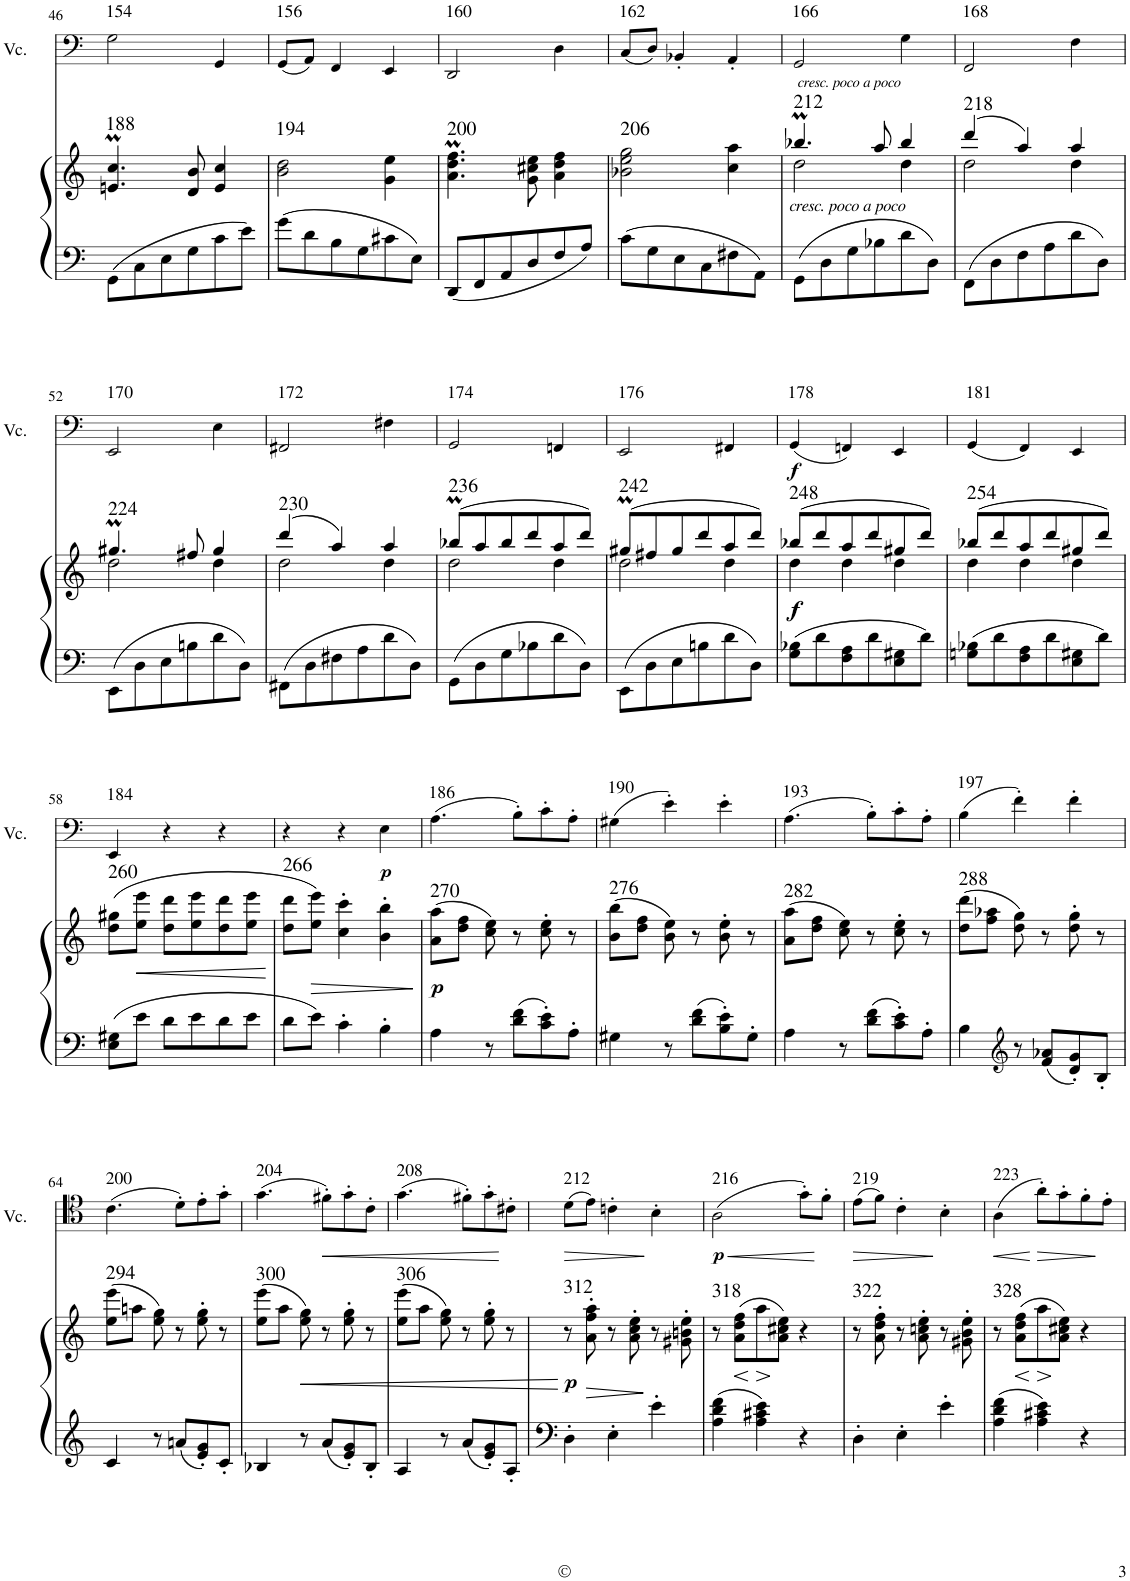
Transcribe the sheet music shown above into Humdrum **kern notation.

**kern	**kern	**dynam	**harte	**kern	**dynam	**harte
*part2	*part2	*part2	*part2	*part1	*part1	*part1
*staff3	*staff2	*staff2/3	*	*staff1	*staff1	*
*I"Piano	*	*	*	*I"Violonchelo	*	*
*	*	*	*	*I'Vc.	*	*
!!LO:PB:g=z
*clefF4	*clefG2	*	*	*clefC4	*	*
*k[]	*k[]	*	*	*k[]	*	*
*M3/4	*M3/4	*	*	*M3/4	*	*
=46	=46	=46	=46	=46	=46	=46
!	!	!	!LO:H:kt=188	!	!	!LO:H:kt=154
8GG\L	4.en/M 4.cc/M	.	N	2G\	.	N
8C\	.	.	.	.	.	.
8E\	.	.	.	.	.	.
8G\	8d/ 8b/	.	.	.	.	.
8c\	4e/ 4cc/	.	.	4GG/	.	.
8e\J	.	.	.	.	.	.
=47	=47	=47	=47	=47	=47	=47
!	!	!	!LO:H:kt=194	!	!	!LO:H:kt=156
8g\L	2b\ 2dd\	.	N	(<8GG/L	.	N
8d\	.	.	.	8AA/J)	.	.
8B\	.	.	.	4FF/	.	.
8G\	.	.	.	.	.	.
8c#X\	4g\ 4ee\	.	.	4EE/	.	.
8E\J	.	.	.	.	.	.
=48	=48	=48	=48	=48	=48	=48
!	!	!	!LO:H:kt=200	!	!	!LO:H:kt=160
8DD/L	4.a\M 4.dd\M 4.ff\M	.	N	2DD/	.	N
8FF/	.	.	.	.	.	.
8AA/	.	.	.	.	.	.
8D/	8g\ 8cc#X\ 8ee\	.	.	.	.	.
8F/	4a\ 4dd\ 4ff\	.	.	4D\	.	.
8A/J	.	.	.	.	.	.
=49	=49	=49	=49	=49	=49	=49
!	!	!	!LO:H:kt=206	!	!	!LO:H:kt=162
8c\L	2b-X\ 2ee\ 2gg\	.	N	(<8C/L	.	N
8G\	.	.	.	8D/J)	.	.
8E\	.	.	.	4BB-X'/	.	.
8C\	.	.	.	.	.	.
8F#X\	4cc\ 4aa\	.	.	4AA'/	.	.
8AA\J	.	.	.	.	.	.
=50	=50	=50	=50	=50	=50	=50
*	*^	*	*	*	*	*
!	!	!	!	!	!LO:TX:b:i:t=cresc. poco a poco	!	!
!	!LO:TX:b:i:t=cresc. poco a poco	!	!	!LO:H:kt=212	!	!	!LO:H:kt=166
8GG\L	4.bb-XM/	2dd\	.	N	2GG/	.	N
8D\	.	.	.	.	.	.	.
8G\	.	.	.	.	.	.	.
8B-X\	8aa/	.	.	.	.	.	.
8d\	4bb-/	4dd\	.	.	4G\	.	.
8D\J	.	.	.	.	.	.	.
=51	=51	=51	=51	=51	=51	=51	=51
!	!	!	!	!LO:H:kt=218	!	!	!LO:H:kt=168
8FF\L	(>4ddd/	2dd\	.	N	2FF/	.	N
8D\	.	.	.	.	.	.	.
8F\	4aa/)	.	.	.	.	.	.
8A\	.	.	.	.	.	.	.
8d\	4aa/	4dd\	.	.	4F\	.	.
8D\J	.	.	.	.	.	.	.
!!LO:LB:g=z
=52	=52	=52	=52	=52	=52	=52	=52
!	!	!	!	!LO:H:kt=224	!	!	!LO:H:kt=170
8EE\L	4.gg#Xm/	2dd\	.	N	2EE/	.	N
8D\	.	.	.	.	.	.	.
8E\	.	.	.	.	.	.	.
8Bn\	8ff#X/	.	.	.	.	.	.
8d\	4gg#/	4dd\	.	.	4E\	.	.
8D\J	.	.	.	.	.	.	.
=53	=53	=53	=53	=53	=53	=53	=53
!	!	!	!	!LO:H:kt=230	!	!	!LO:H:kt=172
8FF#X\L	(>4ddd/	2dd\	.	N	2FF#X/	.	N
8D\	.	.	.	.	.	.	.
8F#X\	4aa/)	.	.	.	.	.	.
8A\	.	.	.	.	.	.	.
8d\	4aa/	4dd\	.	.	4F#X\	.	.
8D\J	.	.	.	.	.	.	.
=54	=54	=54	=54	=54	=54	=54	=54
!	!	!	!	!LO:H:kt=236	!	!	!LO:H:kt=174
8GG\L	(>8bb-XM/L	2dd\	.	N	2GG/	.	N
8D\	8aa/	.	.	.	.	.	.
8G\	8bb-/	.	.	.	.	.	.
8B-X\	8ddd/	.	.	.	.	.	.
8d\	8aa/	4dd\	.	.	4FFn/	.	.
8D\J	8ddd/J)	.	.	.	.	.	.
=55	=55	=55	=55	=55	=55	=55	=55
!	!	!	!	!LO:H:kt=242	!	!	!LO:H:kt=176
8EE\L	(>8gg#Xm/L	2dd\	.	N	2EE/	.	N
8D\	8ff#X/	.	.	.	.	.	.
8E\	8gg#/	.	.	.	.	.	.
8Bn\	8ddd/	.	.	.	.	.	.
8d\	8aa/	4dd\	.	.	4FF#X/	.	.
8D\J	8ddd/J)	.	.	.	.	.	.
=56	=56	=56	=56	=56	=56	=56	=56
!	!	!	!LO:DY:b	!LO:H:kt=248	!	!LO:DY:b	!LO:H:kt=178
8G\ 8B-X\L	(>8bb-X/L	4dd\	f	N	(<4GG/	f	N
8d\	8ddd/	.	.	.	.	.	.
8F\ 8A\	8aa/	4dd\	.	.	4FFn/)	.	.
8d\	8ddd/	.	.	.	.	.	.
8E\ 8G#X\	8gg#X/	4dd\	.	.	4EE/	.	.
8d\J	8ddd/J)	.	.	.	.	.	.
=57	=57	=57	=57	=57	=57	=57	=57
!	!	!	!	!LO:H:kt=254	!	!	!LO:H:kt=181
8Gn\ 8B-X\L	(>8bb-X/L	4dd\	.	N	(<4GG/	.	N
8d\	8ddd/	.	.	.	.	.	.
8F\ 8A\	8aa/	4dd\	.	.	4FF/)	.	.
8d\	8ddd/	.	.	.	.	.	.
8E\ 8G#X\	8gg#X/	4dd\	.	.	4EE/	.	.
8d\J	8ddd/J)	.	.	.	.	.	.
*	*v	*v	*	*	*	*	*
!!LO:LB:g=z
=58	=58	=58	=58	=58	=58	=58
!	!	!	!LO:H:kt=260	!	!	!LO:H:kt=184
8E\ 8G#X\L	(>8dd\ 8gg#X\L	.	N	4EE/	.	N
!	!	!LO:HP:b	!	!	!	!
8e\J	8ee\ 8eee\J	<	.	.	.	.
8d\L	8dd\ 8ddd\L	.	.	4r	.	.
8e\	8ee\ 8eee\	.	.	.	.	.
8d\	8dd\ 8ddd\	.	.	4r	.	.
8e\J	8ee\ 8eee\J	.	.	.	.	.
.	.	[	.	.	.	.
=59	=59	=59	=59	=59	=59	=59
!	!	!	!LO:H:kt=266	!	!	!
8d\L	8dd\ 8ddd\L	.	N	4r	.	.
!	!	!LO:HP:b	!	!	!	!
8e\J	8ee\ 8eee\J)	>	.	.	.	.
4c'\	4cc\' 4ccc\'	.	.	4r	.	.
!	!	!	!	!	!LO:DY:b	!
4B'\	4b\' 4bb\'	.	.	4E\	p	.
.	.	]	.	.	.	.
=60	=60	=60	=60	=60	=60	=60
!	!	!LO:DY:b	!LO:H:kt=270	!	!	!LO:H:kt=186
4A\	(>8a\ 8aa\L	p	N	(>4.A\	.	N
.	8dd\ 8ff\J	.	.	.	.	.
8r	8cc\ 8ee\)	.	.	.	.	.
8d\ 8f\L	8r	.	.	8B'\L)	.	.
8c\' 8e\'	8cc\' 8ee\'	.	.	8c'\	.	.
8A'\J	8r	.	.	8A'\J	.	.
=61	=61	=61	=61	=61	=61	=61
!	!	!	!LO:H:kt=276	!	!	!LO:H:kt=190
4G#X\	(>8b\ 8bb\L	.	N	(>4G#X\	.	N
.	8dd\ 8ff\J	.	.	.	.	.
8r	8b\ 8ee\)	.	.	4e'\)	.	.
8d\ 8f\L	8r	.	.	.	.	.
8B\' 8e\'	8b\' 8ee\'	.	.	4e'\	.	.
8G#'\J	8r	.	.	.	.	.
=62	=62	=62	=62	=62	=62	=62
!	!	!	!LO:H:kt=282	!	!	!LO:H:kt=193
4A\	(>8a\ 8aa\L	.	N	(>4.A\	.	N
.	8dd\ 8ff\J	.	.	.	.	.
8r	8cc\ 8ee\)	.	.	.	.	.
8d\ 8f\L	8r	.	.	8B'\L)	.	.
8c\' 8e\'	8cc\' 8ee\'	.	.	8c'\	.	.
8A'\J	8r	.	.	8A'\J	.	.
=63	=63	=63	=63	=63	=63	=63
!	!	!	!LO:H:kt=288	!	!	!LO:H:kt=197
4B\	(>8dd\ 8ddd\L	.	N	(>4B\	.	N
.	8ff\ 8aa-X\J	.	.	.	.	.
*clefG2	*	*	*	*	*	*
8r	8dd\ 8gg\)	.	.	4f'\)	.	.
8f/ 8a-X/L	8r	.	.	.	.	.
8d/' 8g/'	8dd\' 8gg\'	.	.	4f'\	.	.
8B'/J	8r	.	.	.	.	.
!!LO:LB:g=z
=64	=64	=64	=64	=64	=64	=64
!	!	!	!LO:H:kt=294	!	!	!LO:H:kt=200
4c/	(>8ee\ 8eee\L	.	N	(>4.c\	.	N
.	8aan\J	.	.	.	.	.
8r	8ee\ 8gg\)	.	.	.	.	.
8an/L	8r	.	.	8d'\L)	.	.
8e/' 8g/'	8ee\' 8gg\'	.	.	8e'\	.	.
8c'/J	8r	.	.	8g'\J	.	.
=65	=65	=65	=65	=65	=65	=65
!	!	!	!LO:H:kt=300	!	!	!LO:H:kt=204
4B-X/	(>8ee\ 8eee\L	.	N	(>4.g\	.	N
.	8aa\J	.	.	.	.	.
!	!	!LO:HP:b	!	!	!	!
8r	8ee\ 8gg\)	<	.	.	.	.
!	!	!	!	!	!LO:HP:b	!
8a/L	8r	.	.	8f#X'\L)	<	.
8e/' 8g/'	8ee\' 8gg\'	.	.	8g'\	.	.
8B-'/J	8r	.	.	8c'\J	.	.
=66	=66	=66	=66	=66	=66	=66
!	!	!	!LO:H:kt=306	!	!	!LO:H:kt=208
4A/	(>8ee\ 8eee\L	.	N	(>4.g\	.	N
.	8aa\J	.	.	.	.	.
8r	8ee\ 8gg\)	.	.	.	.	.
8a/L	8r	.	.	8f#X'\L)	.	.
8e/' 8g/'	8ee\' 8gg\'	.	.	8g'\	.	.
8A'/J	8r	.	.	8c#X'\J	[	.
.	.	[	.	.	.	.
=67	=67	=67	=67	=67	=67	=67
!	!	!LO:DY:b	!LO:H:kt=312	!	!LO:HP:b	!LO:H:kt=212
4D'\	8r	p	N	(>8d\L	>	N
!	!	!LO:HP:b	!	!	!	!
.	8a\' 8ff\' 8aa\'	>	.	8e\J)	.	.
4E'\	8r	.	.	4cn'\	.	.
.	8a\' 8cc\' 8ee\'	.	.	.	.	.
4e'\	8r	]	.	4B'\	]	.
.	8g#X\' 8bn\' 8ee\'	.	.	.	.	.
=68	=68	=68	=68	=68	=68	=68
!	!	!	!	!	!LO:HP:b	!
!	!	!	!LO:H:kt=318	!	!LO:DY:n=1:b	!LO:H:kt=216
4A\ 4d\ 4f\	8r	.	N	(>2A\	< p	N
!	!	!LO:HP:b	!	!	!	!
.	(>8a\ 8dd\ 8ff\L	<	.	.	.	.
!	!	!LO:HP:n=1:b	!	!	!	!
4A\ 4c#X\ 4e\	8aa\	[ >	.	.	.	.
.	8a\ 8cc#X\ 8ee\J)	]	.	.	.	.
4r	4r	.	.	8g'\L)	.	.
.	.	.	.	8f'\J	[	.
=69	=69	=69	=69	=69	=69	=69
!	!	!	!LO:H:kt=322	!	!LO:HP:b	!LO:H:kt=219
4D'\	8r	.	N	(>8e\L	>	N
.	8a\' 8dd\' 8ff\'	.	.	8f\J)	.	.
4E'\	8r	.	.	4c'\	.	.
.	8a\' 8ccn\' 8ee\'	.	.	.	.	.
4e'\	8r	.	.	4B'\	]	.
.	8g#X\' 8b\' 8ee\'	.	.	.	.	.
=70	=70	=70	=70	=70	=70	=70
!	!	!	!LO:H:kt=328	!	!LO:HP:b	!LO:H:kt=223
4A\ 4d\ 4f\	8r	.	N	(>4A\	<	N
!	!	!LO:HP:b	!	!	!	!
.	(>8a\ 8dd\ 8ff\L	<	.	.	.	.
!	!	!LO:HP:n=1:b	!	!	!LO:HP:n=1:b	!
4A\ 4c#X\ 4e\	8aa\	[ >	.	8a'\L)	[ >	.
.	8a\ 8cc#X\ 8ee\J)	]	.	8g'\	.	.
4r	4r	.	.	8f'\	.	.
.	.	.	.	8e'\J	]	.
=	=	=	=	=	=	=
*-	*-	*-	*-	*-	*-	*-
